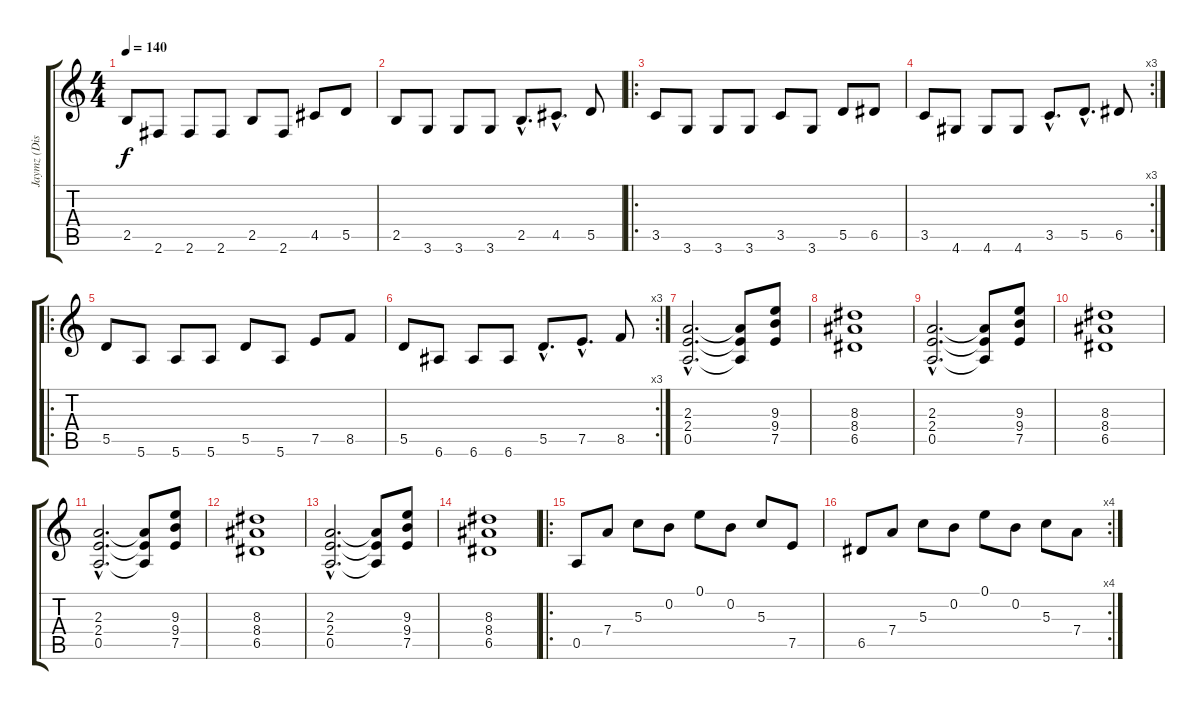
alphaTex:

\track ("Jaymz (Disto Gtr)" "Jaymz (Dis") {instrument distortionguitar}
\staff {score tabs}
\tuning (E4 B3 G3 D3 A2 E2) {hide}
\ts (4 4)
\tempo 140
\clef g2
\ks c
2.5.8{dy f} 2.6.8 2.6.8 2.6.8 2.5.8 2.6.8 4.5.8 5.5.8 |
2.5.8 3.6.8 3.6.8 3.6.8 2.5{hac}.8{d} 4.5{hac}.8{d} 5.5.8 |
\ro
3.5.8 3.6.8 3.6.8 3.6.8 3.5.8 3.6.8 5.5.8 6.5.8 |
\rc 3
3.5.8 4.6.8 4.6.8 4.6.8 3.5{hac}.8{d} 5.5{hac}.8{d} 6.5.8 |
\ro
5.5.8 5.6.8 5.6.8 5.6.8 5.5.8 5.6.8 7.5.8 8.5.8 |
\rc 3
5.5.8 6.6.8 6.6.8 6.6.8 5.5{hac}.8{d} 7.5{hac}.8{d} 8.5.8 |
(2.3{hac} 2.4{hac} 0.5{hac}).2{d} (2.3{t} 2.4{t} 0.5{t}).8 (9.3 9.4 7.5).8 |
(8.3 8.4 6.5).1 |
(2.3{hac} 2.4{hac} 0.5{hac}).2{d} (2.3{t} 2.4{t} 0.5{t}).8 (9.3 9.4 7.5).8 |
(8.3 8.4 6.5).1 |
(2.3{hac} 2.4{hac} 0.5{hac}).2{d} (2.3{t} 2.4{t} 0.5{t}).8 (9.3 9.4 7.5).8 |
(8.3 8.4 6.5).1 |
(2.3{hac} 2.4{hac} 0.5{hac}).2{d} (2.3{t} 2.4{t} 0.5{t}).8 (9.3 9.4 7.5).8 |
(8.3 8.4 6.5).1 |
\ro
0.5.8 7.4.8 5.3.8 0.2.8 0.1.8 0.2.8 5.3.8 7.5.8 |
\rc 4
6.5.8 7.4.8 5.3.8 0.2.8 0.1.8 0.2.8 5.3.8 7.4.8
